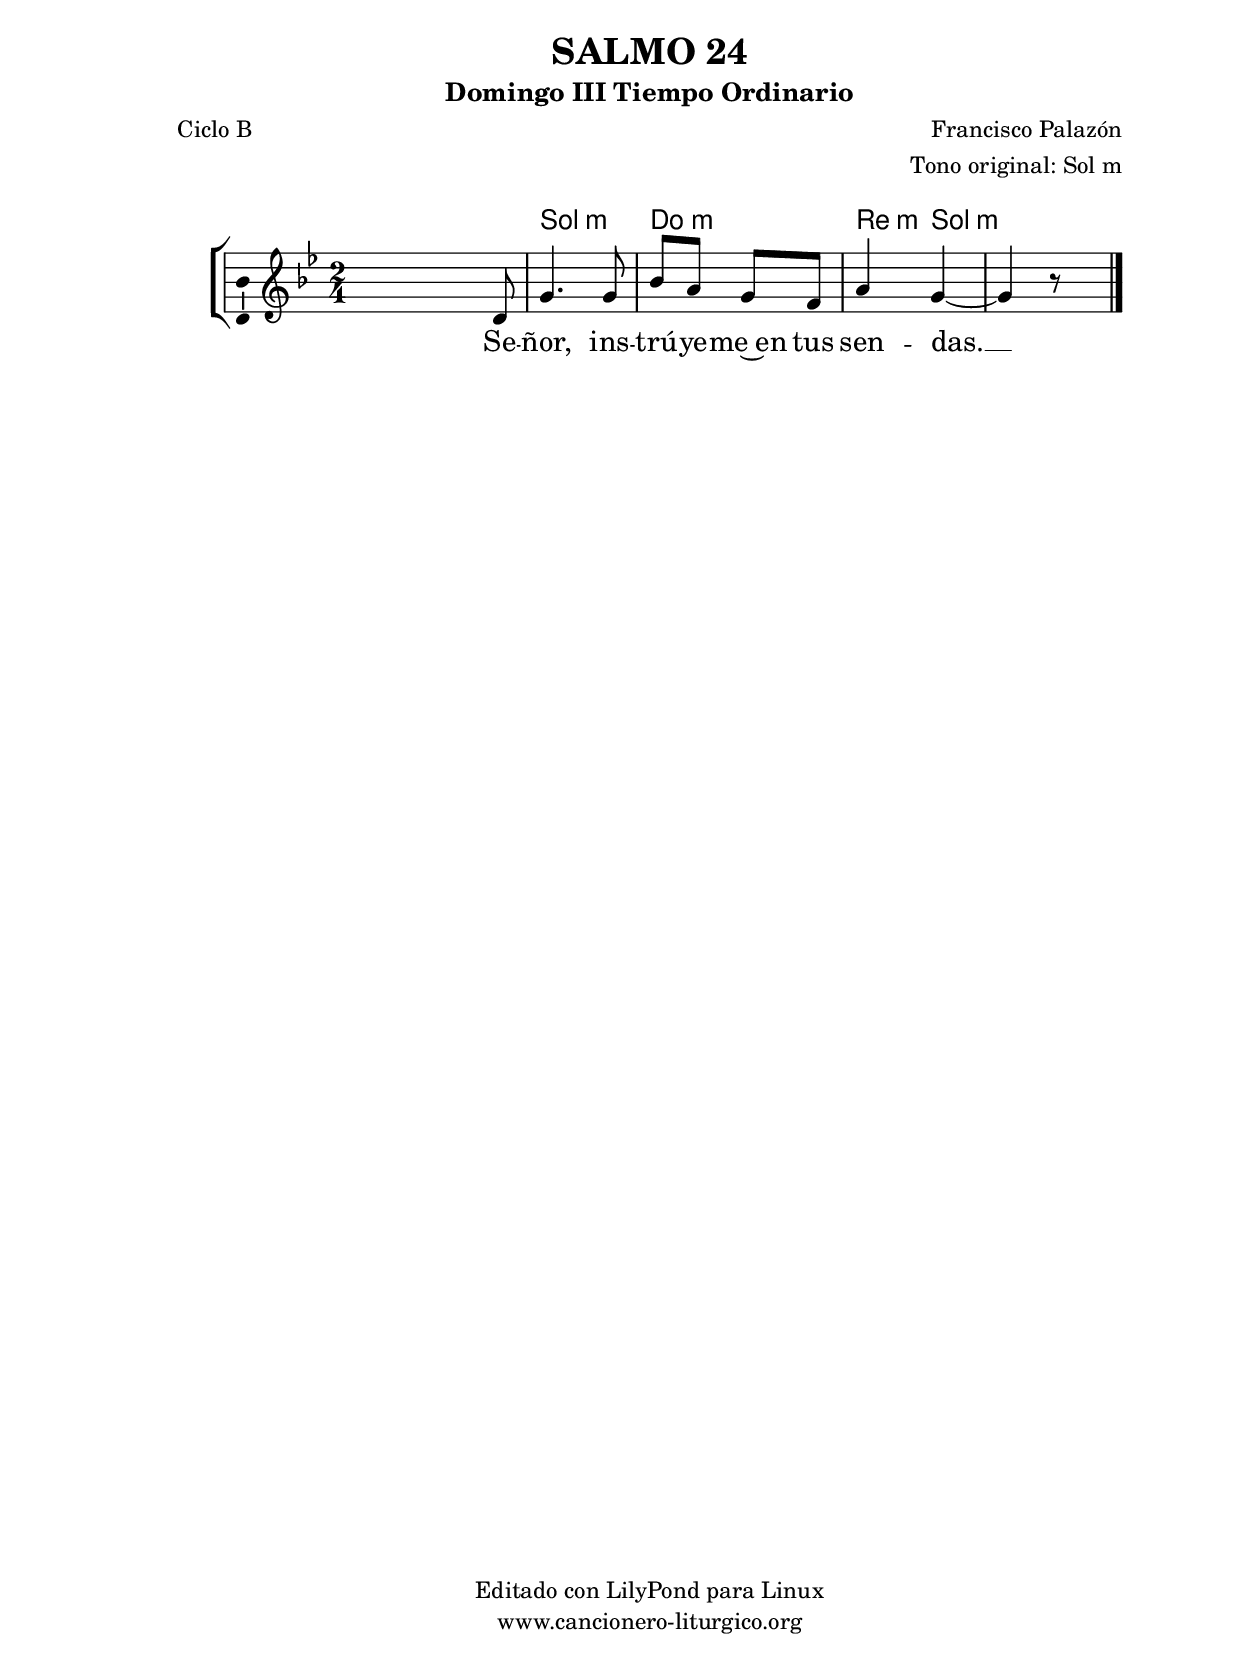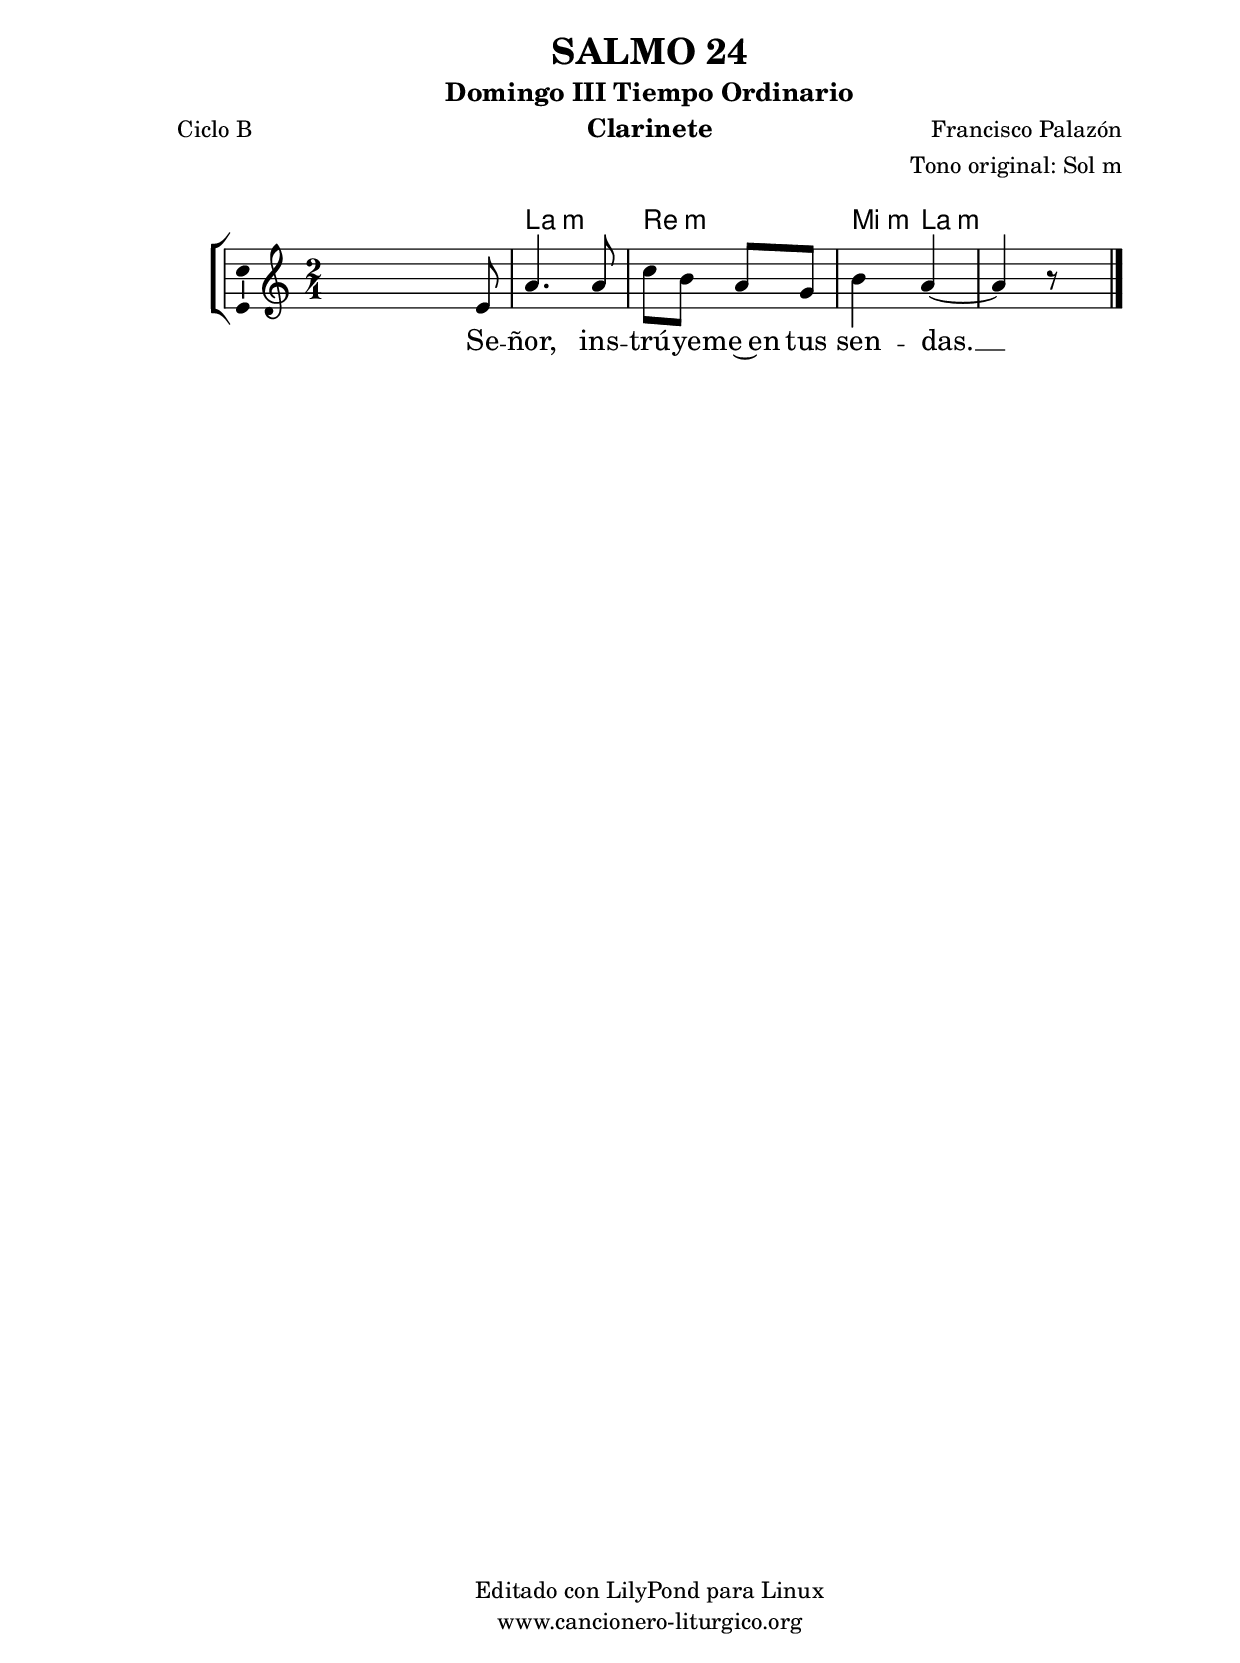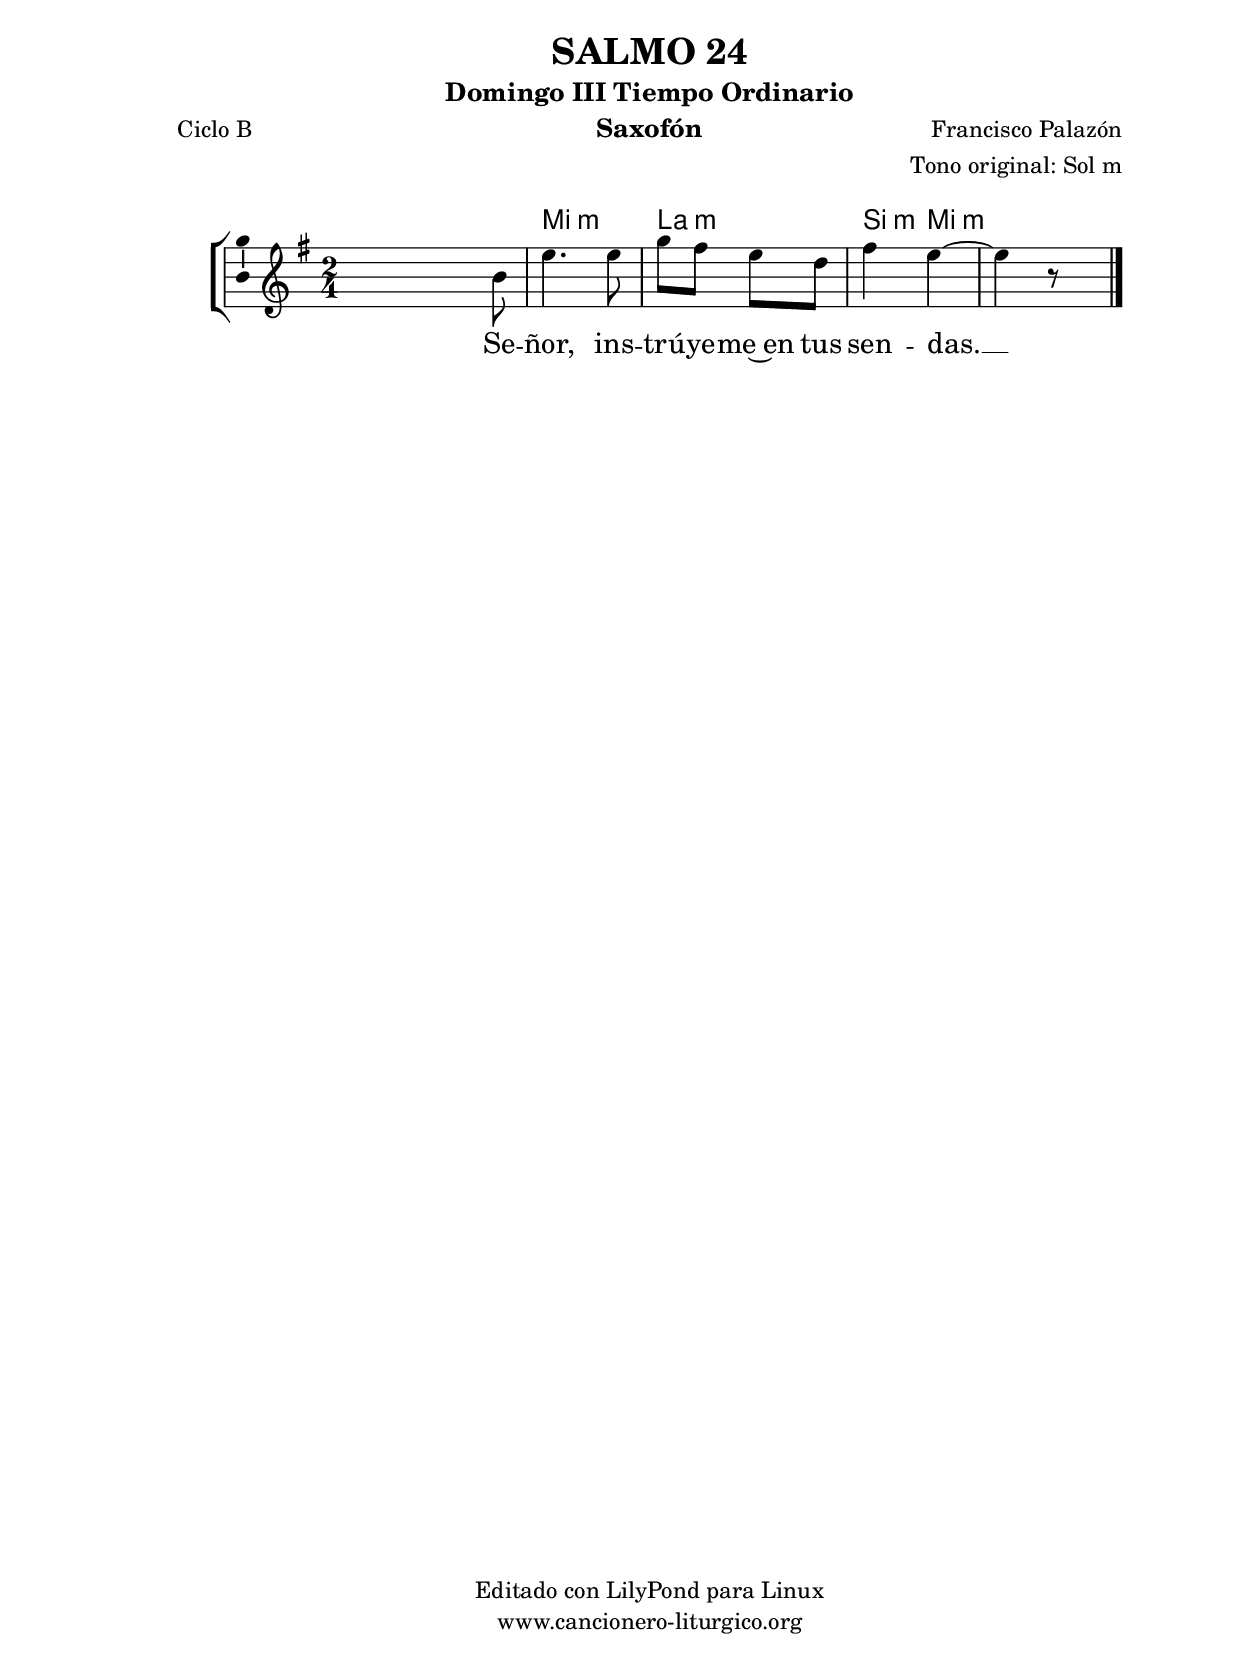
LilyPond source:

%
%para convertir .midi en .wav:
%timidity filename.midi -Ow -o finename.wav
%
%
%Para convertir de .wav a .mp3:
%lame -h -m j filename.wav
%
%
%para escuchar el midi:
%timidity nombrefichero.midi
%


%versión de lilypond para la que se ha escrito esta partitura:
\version "2.16.0"

	%Tamaño papel
	#(set-default-paper-size "a4")
	%Tamaño partitura
	#(set-global-staff-size 20)
	%No responde al pulsar sobre una nota
	#(ly:set-option 'point-and-click #f)

%parámetros del encabezamiento:
\header {
	title = "SALMO 24"
	subtitle = "Domingo III Tiempo Ordinario"
	composer = "Francisco Palazón"
	poet = "Ciclo B"
	meter = ""
	arranger = "Tono original: Sol m"
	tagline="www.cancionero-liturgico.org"
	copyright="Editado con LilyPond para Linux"
	}

%parámetros asociados al papel:
\paper  {
	oddHeaderMarkup = \markup {\fill-line { \on-the-fly #not-first-page \fromproperty #'header:title \on-the-fly #not-first-page \fromproperty #'header:composer }}
	evenHeaderMarkup = \markup {\fill-line { \fromproperty #'header:composer \fromproperty #'header:title }}
	#(set-paper-size "a4")
	print-page-number = ##f
	first-page-number = 1
	print-first-page-number = ##f
%	head-separation = 3.0 \cm
	top-margin = 2.0 \cm
	bottom-margin = 0.5\cm
%%%	bottom-margin = -1.0\cm
	left-margin = 3.0 \cm
	line-width = 16.0 \cm 
	indent = 8\mm
	interscoreline = 2.\mm
	between-system-space = 15\mm
%	para que las partituras no llenen la hoja:
	ragged-bottom = ##t
%	idem para la última hoja:
	ragged-last-bottom = ##f
%	para que las partituras llenen el ancho del papel:
	ragged-last = ##f
	after-title-space = 2.5 \cm
%page-count=1
%system-count=8

	%Flexible Vertical Spacing
%	markup-markup-spacing =
%	#'((basic-distance . 15) (minimum-distance . 15) (padding . 3))
	markup-system-spacing =
	#'((basic-distance . 15) (minimum-distance . 15) (padding . 3))
	system-system-spacing =
	#'((basic-distance . 15) (minimum-distance . 15) (padding . 3))
	score-system-spacing =
	#'((basic-distance . 15) (minimum-distance . 15) (padding . 5))
%	top-system-spacing = % header
%	#'((basic-distance . 8) (minimum-distance . 0) (padding . 3))
%	top-markup-spacing =
%	#'((basic-distance . 20) (minimum-distance . 20) (padding . 3))
	last-bottom-spacing = % footer
	#'((basic-distance . 5) (minimum-distance . 5) (padding . 3))
%	score-markup-spacing =
%	#'((basic-distance . 16) (minimum-distance . 13) (padding . 3))

	}


%parámetros que afectan a toda la partitura:
global =  {
	%clave de sol (G):
	\clef G
	%armadura:
%	\transpose bes c'
	\key g \minor
	\tempo 4=80
	\set Score.tempoHideNote = ##t
	}


acordes = {
	\italianChords
	\chordmode {
%	\transpose bes c'
{

s2
g2:m c:m d4:m g:m s2

	}
	}
}

melodia = 
%	\transpose bes c'
{
	\relative c'{

\time 2/4

s4 s8 d8
g4. g8
bes8 a g f
a4 g~
g4 r8 s8

	\bar "|."
	}
	}


texto = \lyricmode {
Se -- ñor, ins -- trú -- ye -- me~en tus sen -- das. __
	}


acordesStaff = \context ChordNames = acordesStaff <<
	\set chordChanges = ##t
	\acordes
	>>


vozStaff = \context Voice = vozStaff
\with {\consists "Ambitus_engraver"}
<<
%	\set Staff.instrumentName = ""
%	\set Staff.shortInstrumentName = ""
%	\set Staff.midiInstrument = #"clarinet"
%	\set Staff.midiInstrument = #"cello"
%	\set Staff.midiInstrument = #"flute"
	\set Staff.midiInstrument = #"electric guitar (jazz)"
%	\set Staff.midiInstrument = #"english horn"
%	\set Staff.midiInstrument = #"violin"
%	\set Staff.midiInstrument = #"glockenspiel"
	\set Staff.midiMinimumVolume = #0.7
	\set Staff.midiMaximumVolume = #0.9
	\global
	\melodia
	>>


textoStaff = \context Lyrics = textoStaff <<
	\lyricsto vozStaff \texto
	>>

\book {
	\score {
		\context ChoirStaff {
			\override StaffGroup.SystemStartBracket #'collapse-height = #1
			\override Score.SystemStartBar #'collapse-height = #1
			<<
			\acordesStaff
			\vozStaff
			\textoStaff
			>>
			}
		\layout {
	    		\context {
				\Lyrics
				\override LyricText #'font-size = #2
				}
	   		 \context {
				\Score
				%fontSize = #3
				\override StaffSymbol #'staff-space = #(magstep +3)
				%\override Beam #'thickness = #0.55
				%\override SpacingSpanner #'spacing-increment = #1.0
				%\override Slur #'height-limit = #1.5
				}
			}
		}
	\score {
		\unfoldRepeats
		\context ChoirStaff {
			<<
			\acordesStaff
			\vozStaff
			>>
			}
		\midi {
	  		\context {
	  			\Score
				tempoWholesPerMinute = #(ly:make-moment 70 4)
				}
			}
		}
	}

%Partitura para clarinete
#(define output-suffix "C")
\book {
	\header{
		instrument = "Clarinete"
		}
	\score {
		\context ChoirStaff {
			\override StaffGroup.SystemStartBracket #'collapse-height = #1
			\override Score.SystemStartBar #'collapse-height = #1
\transpose c d
			<<
			\acordesStaff
			\vozStaff
			\textoStaff
			>>
			}
		\layout {
	    		\context {
				\Lyrics
				\override LyricText #'font-size = #2
				}
	   		 \context {
				\Score
				%fontSize = #3
				\override StaffSymbol #'staff-space = #(magstep +3)
				%\override Beam #'thickness = #0.55
				%\override SpacingSpanner #'spacing-increment = #1.0
				%\override Slur #'height-limit = #1.5
				}
			}
		}
	}

%Partitura para saxofón
#(define output-suffix "S")
\book {
	\header{
		instrument = "Saxofón"
		}
	\score {
		\context ChoirStaff {
			\override StaffGroup.SystemStartBracket #'collapse-height = #1
			\override Score.SystemStartBar #'collapse-height = #1
\transpose c a
			<<
			\acordesStaff
			\vozStaff
			\textoStaff
			>>
			}
		\layout {
	    		\context {
				\Lyrics
				\override LyricText #'font-size = #2
				}
	   		 \context {
				\Score
				%fontSize = #3
				\override StaffSymbol #'staff-space = #(magstep +3)
				%\override Beam #'thickness = #0.55
				%\override SpacingSpanner #'spacing-increment = #1.0
				%\override Slur #'height-limit = #1.5
				}
			}
		}
	}

